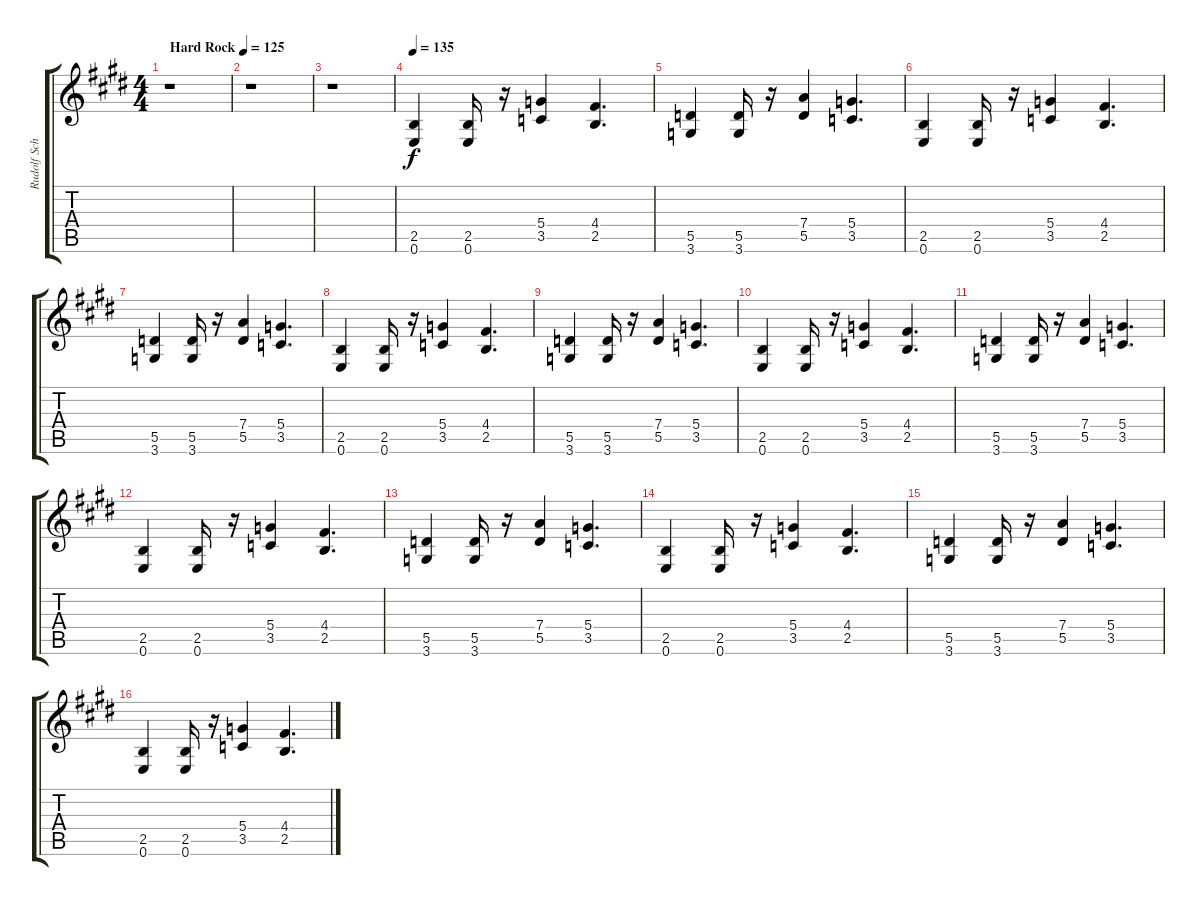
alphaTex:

\track ("Rudolf Schenker Guitar" "Rudolf Sch") {instrument distortionguitar}
\staff {score tabs}
\tuning (E4 B3 G3 D3 A2 E2) {hide}
\ts (4 4)
\tempo (125 "Hard Rock")
\clef g2
\ks e
r.1{dy f instrument distortionguitar} |
r.1 |
r.1 |
\tempo 135
(2.5 0.6).4{volume 13 balance 8} (2.5 0.6).16 r.16 (5.4 3.5).4 (4.4 2.5).4{d} |
(5.5 3.6).4 (5.5 3.6).16 r.16 (7.4 5.5).4 (5.4 3.5).4{d} |
(2.5 0.6).4 (2.5 0.6).16 r.16 (5.4 3.5).4 (4.4 2.5).4{d} |
(5.5 3.6).4 (5.5 3.6).16 r.16 (7.4 5.5).4 (5.4 3.5).4{d} |
(2.5 0.6).4 (2.5 0.6).16 r.16 (5.4 3.5).4 (4.4 2.5).4{d} |
(5.5 3.6).4 (5.5 3.6).16 r.16 (7.4 5.5).4 (5.4 3.5).4{d} |
(2.5 0.6).4 (2.5 0.6).16 r.16 (5.4 3.5).4 (4.4 2.5).4{d} |
(5.5 3.6).4 (5.5 3.6).16 r.16 (7.4 5.5).4 (5.4 3.5).4{d} |
(2.5 0.6).4{balance 16} (2.5 0.6).16 r.16 (5.4 3.5).4 (4.4 2.5).4{d} |
(5.5 3.6).4 (5.5 3.6).16 r.16 (7.4 5.5).4 (5.4 3.5).4{d} |
(2.5 0.6).4 (2.5 0.6).16 r.16 (5.4 3.5).4 (4.4 2.5).4{d} |
(5.5 3.6).4 (5.5 3.6).16 r.16 (7.4 5.5).4 (5.4 3.5).4{d} |
(2.5 0.6).4 (2.5 0.6).16 r.16 (5.4 3.5).4 (4.4 2.5).4{d}
